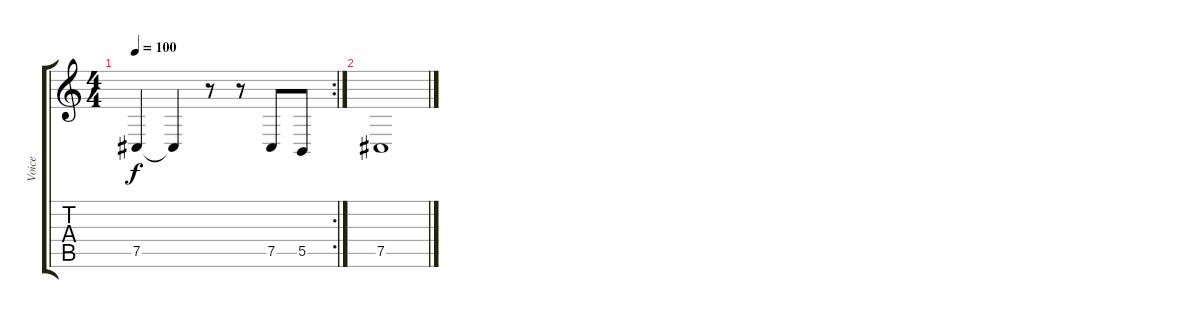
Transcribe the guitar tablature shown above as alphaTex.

\track ("Voice" "Voice") {instrument cello}
\staff {score tabs}
\tuning (Db4 Ab3 E3 B2 Gb2 Db2) {hide}
\rc 2
\ts (4 4)
\tempo 100
\clef g2
\ks c
7.5.4{dy f} 7.5{t}.4 r.8 r.8 7.5.8 5.5.8 |
7.5.1
